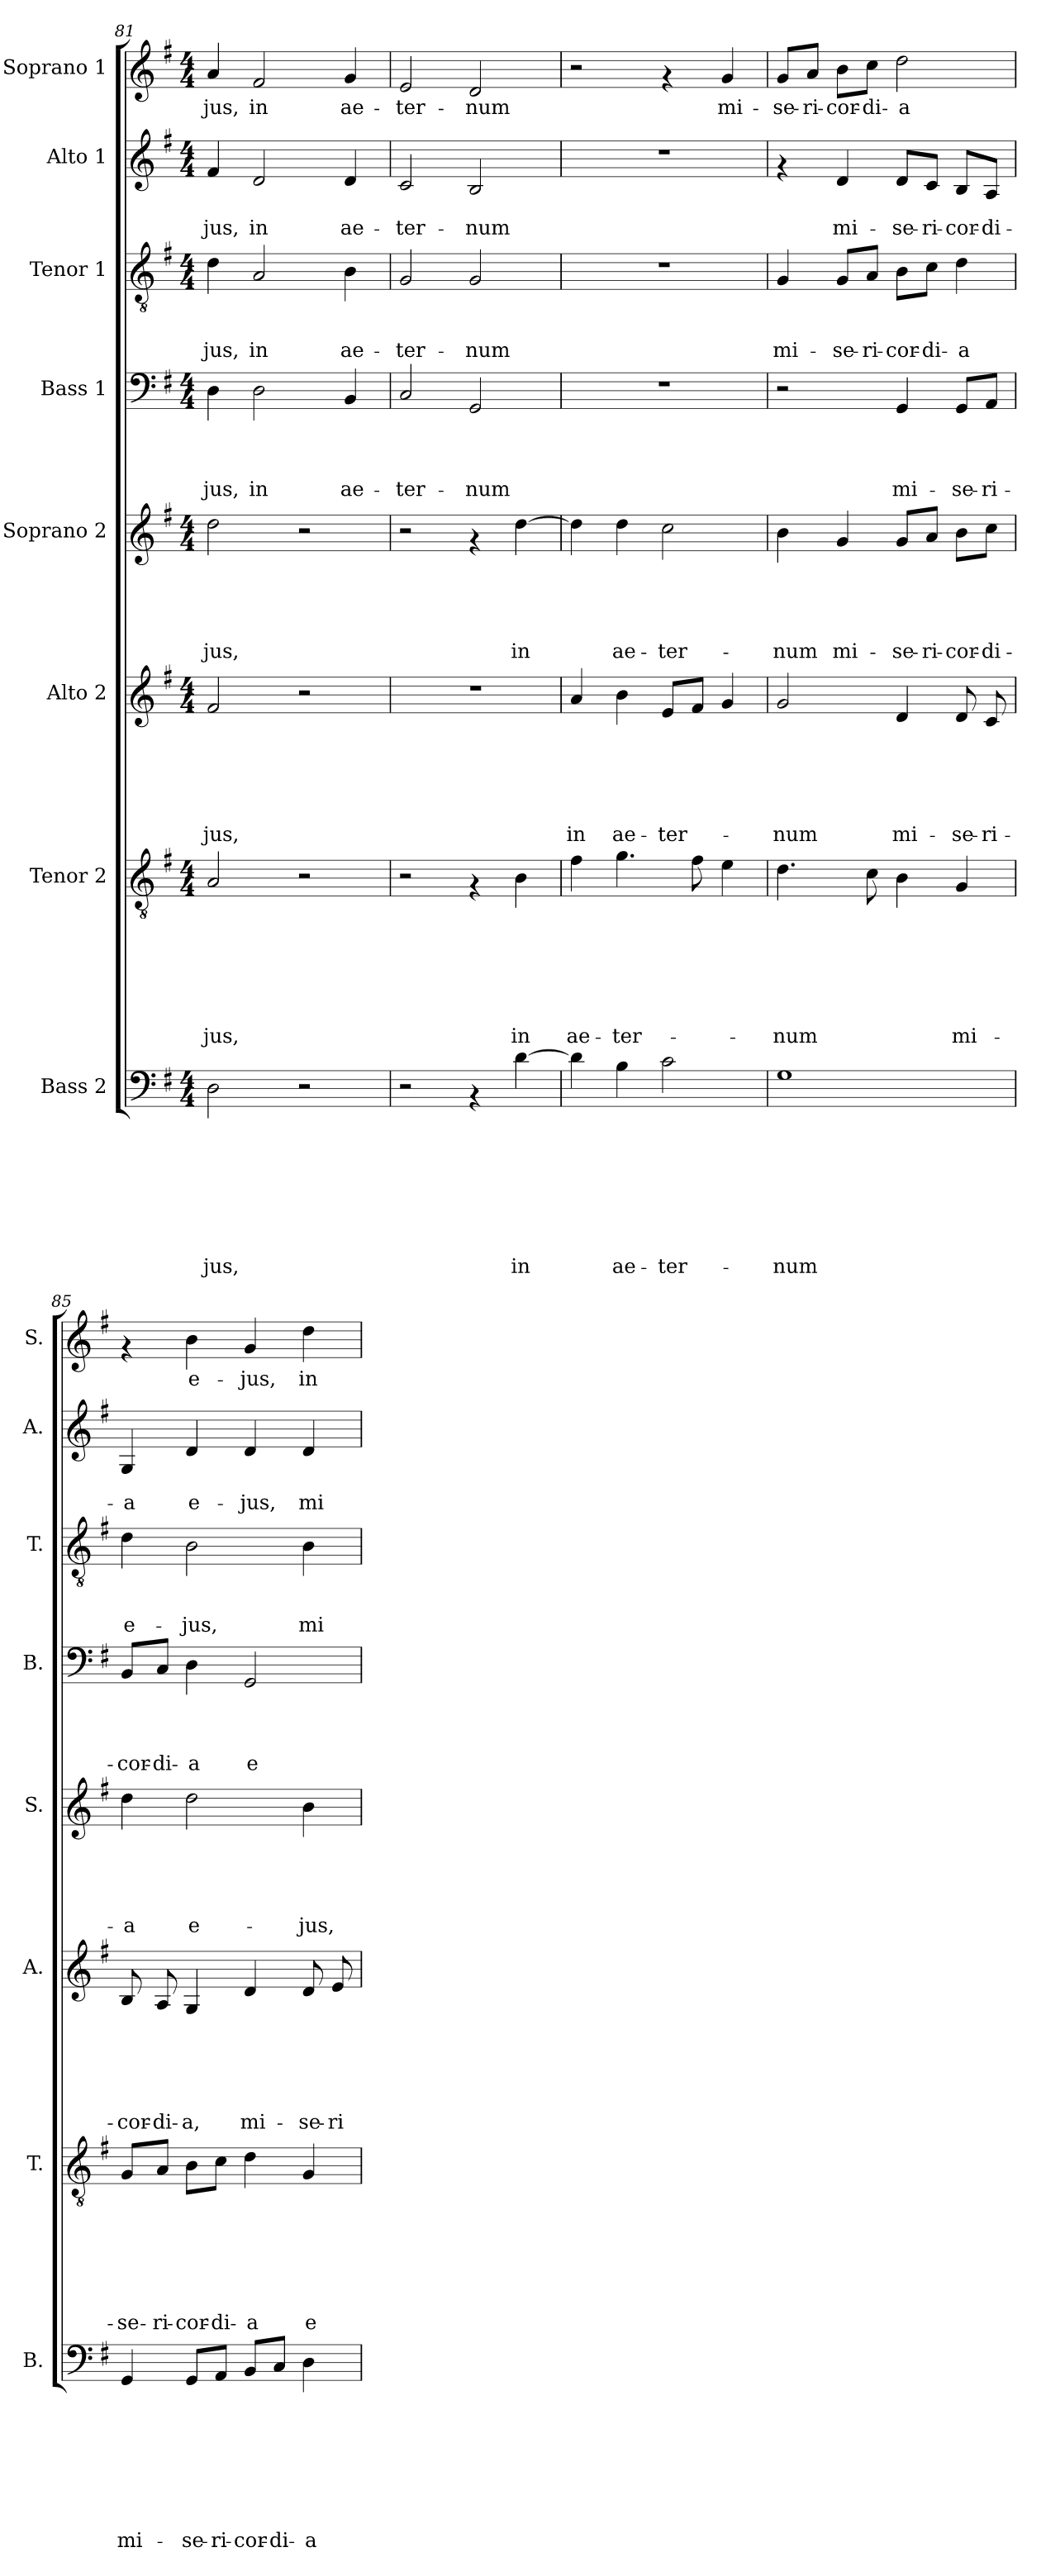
**kern	**text	**text	**text	**text	**text	**text	**text	**text	**kern	**text	**text	**text	**text	**text	**text	**text	**kern	**text	**text	**text	**text	**text	**text	**kern	**text	**text	**text	**text	**text	**kern	**text	**text	**text	**text	**kern	**text	**text	**text	**kern	**text	**text	**kern	**text
*part8	*part8	*part8	*part8	*part8	*part8	*part8	*part8	*part8	*part7	*part7	*part7	*part7	*part7	*part7	*part7	*part7	*part6	*part6	*part6	*part6	*part6	*part6	*part6	*part5	*part5	*part5	*part5	*part5	*part5	*part4	*part4	*part4	*part4	*part4	*part3	*part3	*part3	*part3	*part2	*part2	*part2	*part1	*part1
*staff8	*staff8	*staff8	*staff8	*staff8	*staff8	*staff8	*staff8	*staff8	*staff7	*staff7	*staff7	*staff7	*staff7	*staff7	*staff7	*staff7	*staff6	*staff6	*staff6	*staff6	*staff6	*staff6	*staff6	*staff5	*staff5	*staff5	*staff5	*staff5	*staff5	*staff4	*staff4	*staff4	*staff4	*staff4	*staff3	*staff3	*staff3	*staff3	*staff2	*staff2	*staff2	*staff1	*staff1
*I"Bass 2	*	*	*	*	*	*	*	*	*I"Tenor 2	*	*	*	*	*	*	*	*I"Alto 2	*	*	*	*	*	*	*I"Soprano 2	*	*	*	*	*	*I"Bass 1	*	*	*	*	*I"Tenor 1	*	*	*	*I"Alto 1	*	*	*I"Soprano 1	*
*I'B.	*	*	*	*	*	*	*	*	*I'T.	*	*	*	*	*	*	*	*I'A.	*	*	*	*	*	*	*I'S.	*	*	*	*	*	*I'B.	*	*	*	*	*I'T.	*	*	*	*I'A.	*	*	*I'S.	*
*clefF4	*	*	*	*	*	*	*	*	*clefGv2	*	*	*	*	*	*	*	*clefG2	*	*	*	*	*	*	*clefG2	*	*	*	*	*	*clefF4	*	*	*	*	*clefGv2	*	*	*	*clefG2	*	*	*clefG2	*
*k[f#]	*	*	*	*	*	*	*	*	*k[f#]	*	*	*	*	*	*	*	*k[f#]	*	*	*	*	*	*	*k[f#]	*	*	*	*	*	*k[f#]	*	*	*	*	*k[f#]	*	*	*	*k[f#]	*	*	*k[f#]	*
*G:	*	*	*	*	*	*	*	*	*G:	*	*	*	*	*	*	*	*G:	*	*	*	*	*	*	*G:	*	*	*	*	*	*G:	*	*	*	*	*G:	*	*	*	*G:	*	*	*G:	*
*M4/4	*	*	*	*	*	*	*	*	*M4/4	*	*	*	*	*	*	*	*M4/4	*	*	*	*	*	*	*M4/4	*	*	*	*	*	*M4/4	*	*	*	*	*M4/4	*	*	*	*M4/4	*	*	*M4/4	*
=81	=81	=81	=81	=81	=81	=81	=81	=81	=81	=81	=81	=81	=81	=81	=81	=81	=81	=81	=81	=81	=81	=81	=81	=81	=81	=81	=81	=81	=81	=81	=81	=81	=81	=81	=81	=81	=81	=81	=81	=81	=81	=81	=81
!	!	!	!	!	!	!	!	!LO:LY:b	!	!	!	!	!	!	!	!LO:LY:b	!	!	!	!	!	!	!LO:LY:b	!	!	!	!	!	!LO:LY:b	!	!	!	!	!LO:LY:b	!	!	!	!LO:LY:b	!	!	!LO:LY:b	!	!LO:LY:b
2D\	.	.	.	.	.	.	.	-jus,	2A/	.	.	.	.	.	.	-jus,	2f#/	.	.	.	.	.	-jus,	2dd\	.	.	.	.	-jus,	4D\	.	.	.	-jus,	4d\	.	.	-jus,	4f#/	.	-jus,	4a/	-jus,
!	!	!	!	!	!	!	!	!	!	!	!	!	!	!	!	!	!	!	!	!	!	!	!	!	!	!	!	!	!	!	!	!	!	!LO:LY:b	!	!	!	!LO:LY:b	!	!	!LO:LY:b	!	!LO:LY:b
.	.	.	.	.	.	.	.	.	.	.	.	.	.	.	.	.	.	.	.	.	.	.	.	.	.	.	.	.	.	2D\	.	.	.	in	2A/	.	.	in	2d/	.	in	2f#/	in
2r	.	.	.	.	.	.	.	.	2r	.	.	.	.	.	.	.	2r	.	.	.	.	.	.	2r	.	.	.	.	.	.	.	.	.	.	.	.	.	.	.	.	.	.	.
!	!	!	!	!	!	!	!	!	!	!	!	!	!	!	!	!	!	!	!	!	!	!	!	!	!	!	!	!	!	!	!	!	!	!LO:LY:b	!	!	!	!LO:LY:b	!	!	!LO:LY:b	!	!LO:LY:b
.	.	.	.	.	.	.	.	.	.	.	.	.	.	.	.	.	.	.	.	.	.	.	.	.	.	.	.	.	.	4BB/	.	.	.	ae-	4B\	.	.	ae-	4d/	.	ae-	4g/	ae-
=82	=82	=82	=82	=82	=82	=82	=82	=82	=82	=82	=82	=82	=82	=82	=82	=82	=82	=82	=82	=82	=82	=82	=82	=82	=82	=82	=82	=82	=82	=82	=82	=82	=82	=82	=82	=82	=82	=82	=82	=82	=82	=82	=82
!	!	!	!	!	!	!	!	!	!	!	!	!	!	!	!	!	!	!	!	!	!	!	!	!	!	!	!	!	!	!	!	!	!	!LO:LY:b	!	!	!	!LO:LY:b	!	!	!LO:LY:b	!	!LO:LY:b
2r	.	.	.	.	.	.	.	.	2r	.	.	.	.	.	.	.	1r	.	.	.	.	.	.	2r	.	.	.	.	.	2C/	.	.	.	-ter-	2G/	.	.	-ter-	2c/	.	-ter-	2e/	-ter-
!	!	!	!	!	!	!	!	!	!	!	!	!	!	!	!	!	!	!	!	!	!	!	!	!	!	!	!	!	!	!	!	!	!	!LO:LY:b	!	!	!	!LO:LY:b	!	!	!LO:LY:b	!	!LO:LY:b
4rAA	.	.	.	.	.	.	.	.	4rF	.	.	.	.	.	.	.	.	.	.	.	.	.	.	4rf	.	.	.	.	.	2GG/	.	.	.	-num	2G/	.	.	-num	2B/	.	-num	2d/	-num
!	!	!	!	!	!	!	!	!LO:LY:b	!	!	!	!	!	!	!	!LO:LY:b	!	!	!	!	!	!	!	!	!	!	!	!	!LO:LY:b	!	!	!	!	!	!	!	!	!	!	!	!	!	!
[>4d\	.	.	.	.	.	.	.	in	4B\	.	.	.	.	.	.	in	.	.	.	.	.	.	.	[>4dd\	.	.	.	.	in	.	.	.	.	.	.	.	.	.	.	.	.	.	.
=83	=83	=83	=83	=83	=83	=83	=83	=83	=83	=83	=83	=83	=83	=83	=83	=83	=83	=83	=83	=83	=83	=83	=83	=83	=83	=83	=83	=83	=83	=83	=83	=83	=83	=83	=83	=83	=83	=83	=83	=83	=83	=83	=83
!	!	!	!	!	!	!	!	!	!	!	!	!	!	!	!	!LO:LY:b	!	!	!	!	!	!	!LO:LY:b	!	!	!	!	!	!	!	!	!	!	!	!	!	!	!	!	!	!	!	!
4d\]	.	.	.	.	.	.	.	.	4f#\	.	.	.	.	.	.	ae-	4a/	.	.	.	.	.	in	4dd\]	.	.	.	.	.	1r	.	.	.	.	1r	.	.	.	1r	.	.	2r	.
!	!	!	!	!	!	!	!	!LO:LY:b	!	!	!	!	!	!	!	!LO:LY:b	!	!	!	!	!	!	!LO:LY:b	!	!	!	!	!	!LO:LY:b	!	!	!	!	!	!	!	!	!	!	!	!	!	!
4B\	.	.	.	.	.	.	.	ae-	4.g\	.	.	.	.	.	.	-ter-	4b\	.	.	.	.	.	ae-	4dd\	.	.	.	.	ae-	.	.	.	.	.	.	.	.	.	.	.	.	.	.
!	!	!	!	!	!	!	!	!LO:LY:b	!	!	!	!	!	!	!	!	!	!	!	!	!	!	!LO:LY:b	!	!	!	!	!	!LO:LY:b	!	!	!	!	!	!	!	!	!	!	!	!	!	!
2c\	.	.	.	.	.	.	.	-ter-	.	.	.	.	.	.	.	.	8e/L	.	.	.	.	.	-ter-	2cc\	.	.	.	.	-ter-	.	.	.	.	.	.	.	.	.	.	.	.	4rf	.
.	.	.	.	.	.	.	.	.	8f#\	.	.	.	.	.	.	.	8f#/J	.	.	.	.	.	.	.	.	.	.	.	.	.	.	.	.	.	.	.	.	.	.	.	.	.	.
!	!	!	!	!	!	!	!	!	!	!	!	!	!	!	!	!	!	!	!	!	!	!	!	!	!	!	!	!	!	!	!	!	!	!	!	!	!	!	!	!	!	!	!LO:LY:b
.	.	.	.	.	.	.	.	.	4e\	.	.	.	.	.	.	.	4g/	.	.	.	.	.	.	.	.	.	.	.	.	.	.	.	.	.	.	.	.	.	.	.	.	4g/	mi-
=84	=84	=84	=84	=84	=84	=84	=84	=84	=84	=84	=84	=84	=84	=84	=84	=84	=84	=84	=84	=84	=84	=84	=84	=84	=84	=84	=84	=84	=84	=84	=84	=84	=84	=84	=84	=84	=84	=84	=84	=84	=84	=84	=84
!	!	!	!	!	!	!	!	!LO:LY:b	!	!	!	!	!	!	!	!LO:LY:b	!	!	!	!	!	!	!LO:LY:b	!	!	!	!	!	!LO:LY:b	!	!	!	!	!	!	!	!	!LO:LY:b	!	!	!	!	!LO:LY:b
1G	.	.	.	.	.	.	.	-num	4.d\	.	.	.	.	.	.	-num	2g/	.	.	.	.	.	-num	4b\	.	.	.	.	-num	2r	.	.	.	.	4G/	.	.	mi-	4rf	.	.	8g/L	-se-
!	!	!	!	!	!	!	!	!	!	!	!	!	!	!	!	!	!	!	!	!	!	!	!	!	!	!	!	!	!	!	!	!	!	!	!	!	!	!	!	!	!	!	!LO:LY:b
.	.	.	.	.	.	.	.	.	.	.	.	.	.	.	.	.	.	.	.	.	.	.	.	.	.	.	.	.	.	.	.	.	.	.	.	.	.	.	.	.	.	8a/J	-ri-
!	!	!	!	!	!	!	!	!	!	!	!	!	!	!	!	!	!	!	!	!	!	!	!	!	!	!	!	!	!LO:LY:b	!	!	!	!	!	!	!	!	!LO:LY:b	!	!	!LO:LY:b	!	!LO:LY:b
.	.	.	.	.	.	.	.	.	.	.	.	.	.	.	.	.	.	.	.	.	.	.	.	4g/	.	.	.	.	mi-	.	.	.	.	.	8G/L	.	.	-se-	4d/	.	mi-	8b\L	-cor-
!	!	!	!	!	!	!	!	!	!	!	!	!	!	!	!	!	!	!	!	!	!	!	!	!	!	!	!	!	!	!	!	!	!	!	!	!	!	!LO:LY:b	!	!	!	!	!LO:LY:b
.	.	.	.	.	.	.	.	.	8c\	.	.	.	.	.	.	.	.	.	.	.	.	.	.	.	.	.	.	.	.	.	.	.	.	.	8A/J	.	.	-ri-	.	.	.	8cc\J	-di-
!	!	!	!	!	!	!	!	!	!	!	!	!	!	!	!	!	!	!	!	!	!	!	!LO:LY:b	!	!	!	!	!	!LO:LY:b	!	!	!	!	!LO:LY:b	!	!	!	!LO:LY:b	!	!	!LO:LY:b	!	!LO:LY:b
.	.	.	.	.	.	.	.	.	4B\	.	.	.	.	.	.	.	4d/	.	.	.	.	.	mi-	8g/L	.	.	.	.	-se-	4GG/	.	.	.	mi-	8B\L	.	.	-cor-	8d/L	.	-se-	2dd\	-a
!	!	!	!	!	!	!	!	!	!	!	!	!	!	!	!	!	!	!	!	!	!	!	!	!	!	!	!	!	!LO:LY:b	!	!	!	!	!	!	!	!	!LO:LY:b	!	!	!LO:LY:b	!	!
.	.	.	.	.	.	.	.	.	.	.	.	.	.	.	.	.	.	.	.	.	.	.	.	8a/J	.	.	.	.	-ri-	.	.	.	.	.	8c\J	.	.	-di-	8c/J	.	-ri-	.	.
!	!	!	!	!	!	!	!	!	!	!	!	!	!	!	!	!LO:LY:b	!	!	!	!	!	!	!LO:LY:b	!	!	!	!	!	!LO:LY:b	!	!	!	!	!LO:LY:b	!	!	!	!LO:LY:b	!	!	!LO:LY:b	!	!
.	.	.	.	.	.	.	.	.	4G/	.	.	.	.	.	.	mi-	8d/	.	.	.	.	.	-se-	8b\L	.	.	.	.	-cor-	8GG/L	.	.	.	-se-	4d\	.	.	-a	8B/L	.	-cor-	.	.
!	!	!	!	!	!	!	!	!	!	!	!	!	!	!	!	!	!	!	!	!	!	!	!LO:LY:b	!	!	!	!	!	!LO:LY:b	!	!	!	!	!LO:LY:b	!	!	!	!	!	!	!LO:LY:b	!	!
.	.	.	.	.	.	.	.	.	.	.	.	.	.	.	.	.	8c/	.	.	.	.	.	-ri-	8cc\J	.	.	.	.	-di-	8AA/J	.	.	.	-ri-	.	.	.	.	8A/J	.	-di-	.	.
=85	=85	=85	=85	=85	=85	=85	=85	=85	=85	=85	=85	=85	=85	=85	=85	=85	=85	=85	=85	=85	=85	=85	=85	=85	=85	=85	=85	=85	=85	=85	=85	=85	=85	=85	=85	=85	=85	=85	=85	=85	=85	=85	=85
!	!	!	!	!	!	!	!	!LO:LY:b	!	!	!	!	!	!	!	!LO:LY:b	!	!	!	!	!	!	!LO:LY:b	!	!	!	!	!	!LO:LY:b	!	!	!	!	!LO:LY:b	!	!	!	!LO:LY:b	!	!	!LO:LY:b	!	!
4GG/	.	.	.	.	.	.	.	mi-	8G/L	.	.	.	.	.	.	-se-	8B/	.	.	.	.	.	-cor-	4dd\	.	.	.	.	-a	8BB/L	.	.	.	-cor-	4d\	.	.	e-	4G/	.	-a	4rf	.
!	!	!	!	!	!	!	!	!	!	!	!	!	!	!	!	!LO:LY:b	!	!	!	!	!	!	!LO:LY:b	!	!	!	!	!	!	!	!	!	!	!LO:LY:b	!	!	!	!	!	!	!	!	!
.	.	.	.	.	.	.	.	.	8A/J	.	.	.	.	.	.	-ri-	8A/	.	.	.	.	.	-di-	.	.	.	.	.	.	8C/J	.	.	.	-di-	.	.	.	.	.	.	.	.	.
!	!	!	!	!	!	!	!	!LO:LY:b	!	!	!	!	!	!	!	!LO:LY:b	!	!	!	!	!	!	!LO:LY:b	!	!	!	!	!	!LO:LY:b	!	!	!	!	!LO:LY:b	!	!	!	!LO:LY:b	!	!	!LO:LY:b	!	!LO:LY:b
8GG/L	.	.	.	.	.	.	.	-se-	8B\L	.	.	.	.	.	.	-cor-	4G/	.	.	.	.	.	-a,	2dd\	.	.	.	.	e-	4D\	.	.	.	-a	2B\	.	.	-jus,	4d/	.	e-	4b\	e-
!	!	!	!	!	!	!	!	!LO:LY:b	!	!	!	!	!	!	!	!LO:LY:b	!	!	!	!	!	!	!	!	!	!	!	!	!	!	!	!	!	!	!	!	!	!	!	!	!	!	!
8AA/J	.	.	.	.	.	.	.	-ri-	8c\J	.	.	.	.	.	.	-di-	.	.	.	.	.	.	.	.	.	.	.	.	.	.	.	.	.	.	.	.	.	.	.	.	.	.	.
!	!	!	!	!	!	!	!	!LO:LY:b	!	!	!	!	!	!	!	!LO:LY:b	!	!	!	!	!	!	!LO:LY:b	!	!	!	!	!	!	!	!	!	!	!LO:LY:b	!	!	!	!	!	!	!LO:LY:b	!	!LO:LY:b
8BB/L	.	.	.	.	.	.	.	-cor-	4d\	.	.	.	.	.	.	-a	4d/	.	.	.	.	.	mi-	.	.	.	.	.	.	2GG/	.	.	.	e-	.	.	.	.	4d/	.	-jus,	4g/	-jus,
!	!	!	!	!	!	!	!	!LO:LY:b	!	!	!	!	!	!	!	!	!	!	!	!	!	!	!	!	!	!	!	!	!	!	!	!	!	!	!	!	!	!	!	!	!	!	!
8C/J	.	.	.	.	.	.	.	-di-	.	.	.	.	.	.	.	.	.	.	.	.	.	.	.	.	.	.	.	.	.	.	.	.	.	.	.	.	.	.	.	.	.	.	.
!	!	!	!	!	!	!	!	!LO:LY:b	!	!	!	!	!	!	!	!LO:LY:b	!	!	!	!	!	!	!LO:LY:b	!	!	!	!	!	!LO:LY:b	!	!	!	!	!	!	!	!	!LO:LY:b	!	!	!LO:LY:b	!	!LO:LY:b
4D\	.	.	.	.	.	.	.	-a	4G/	.	.	.	.	.	.	e-	8d/	.	.	.	.	.	-se-	4b\	.	.	.	.	-jus,	.	.	.	.	.	4B\	.	.	mi-	4d/	.	mi-	4dd\	in
!	!	!	!	!	!	!	!	!	!	!	!	!	!	!	!	!	!	!	!	!	!	!	!LO:LY:b	!	!	!	!	!	!	!	!	!	!	!	!	!	!	!	!	!	!	!	!
.	.	.	.	.	.	.	.	.	.	.	.	.	.	.	.	.	8e/	.	.	.	.	.	-ri-	.	.	.	.	.	.	.	.	.	.	.	.	.	.	.	.	.	.	.	.
=	=	=	=	=	=	=	=	=	=	=	=	=	=	=	=	=	=	=	=	=	=	=	=	=	=	=	=	=	=	=	=	=	=	=	=	=	=	=	=	=	=	=	=
*-	*-	*-	*-	*-	*-	*-	*-	*-	*-	*-	*-	*-	*-	*-	*-	*-	*-	*-	*-	*-	*-	*-	*-	*-	*-	*-	*-	*-	*-	*-	*-	*-	*-	*-	*-	*-	*-	*-	*-	*-	*-	*-	*-
